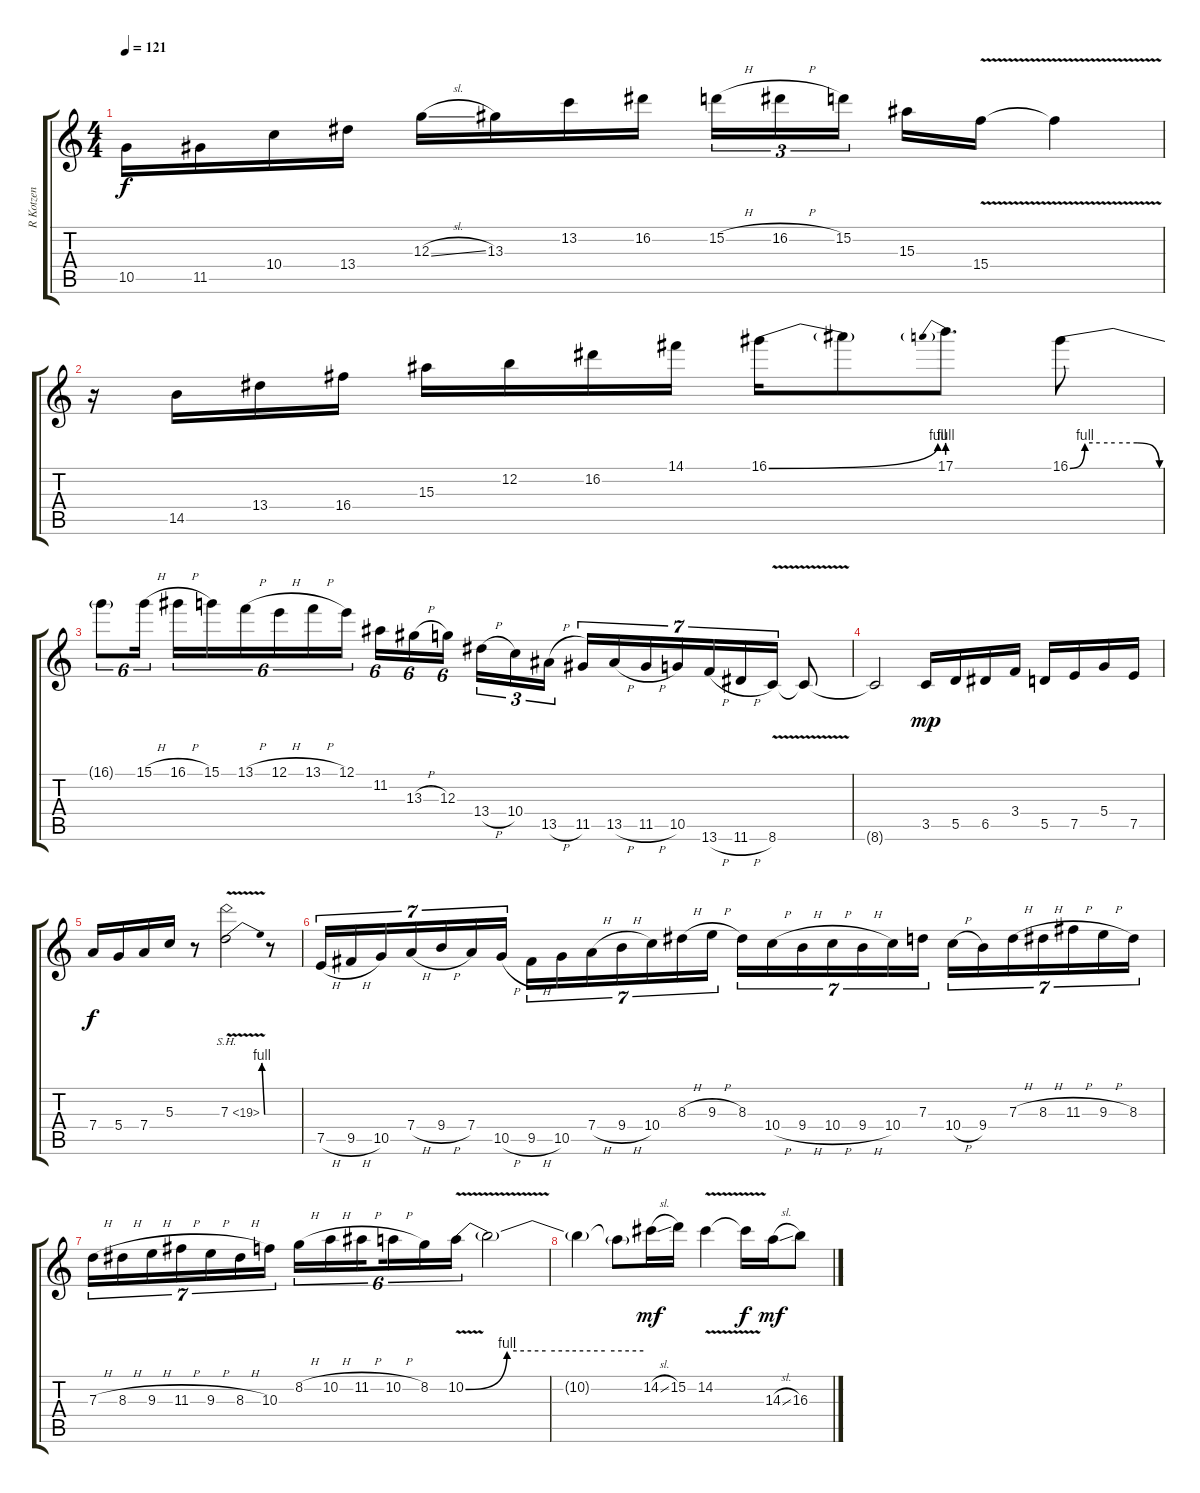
\track ("R Kotzen" "R Kotzen") {instrument overdrivenguitar}
\staff {score tabs}
\tuning (E4 B3 G3 D3 A2 E2) {hide}
\ts (4 4)
\section ("" "")
\tempo 121
\clef g2
\ks c
10.5.16{dy f} 11.5.16 10.4.16 13.4.16 12.3{sl}.16 13.3.16 13.2.16 16.2.16 15.2{h}.16{tu (3 2)} 16.2{h}.16{tu (3 2)} 15.2.16{tu (3 2) beam splitsecondary} 15.3.16 15.4{v}.16 15.4{t}.4 |
r.16 14.5.16 13.4.16 16.4.16 15.3.16 12.2.16 16.2.16 14.1.16 16.1{be (bend 0 0 60 4)}.16 16.1{t}.8 17.1{be (prebend 0 4 60 4)}.8{d} 16.1{be (custom 0 0 10 4 20 4 30 4 45 4 60 0)}.8 |
16.1{t}.8{tu (6 4)} 15.1{h}.16{tu (6 4) beam splitsecondary} 16.1{h}.16{tu (6 4)} 15.1.16{tu (6 4)} 13.1{h}.16{tu (6 4)} 12.1{h}.16{tu (6 4)} 13.1{h}.16{tu (6 4)} 12.1.16{tu (6 4) beam splitsecondary} 11.2.16{tu (6 4)} 13.3{h}.16{tu (6 4)} 12.3.16{tu (6 4)} 13.4{h}.16{tu (3 2)} 10.4.16{tu (3 2)} 13.5{h}.16{tu (3 2) beam splitsecondary} 11.5.16{tu (7 4)} 13.5{h}.16{tu (7 4)} 11.5{h}.16{tu (7 4)} 10.5.16{tu (7 4)} 13.6{h}.16{tu (7 4)} 11.6{h}.16{tu (7 4)} 8.6{v}.16{tu (7 4)} 8.6{t}.8 |
8.6{t}.2 3.5.16{dy mp} 5.5.16 6.5.16 3.4.16 5.5.16 7.5.16 5.4.16 7.5.16 |
7.4.16{dy f} 5.4.16 7.4.16 5.3.16 r.8 7.3{be (bend 0 0 60 4) sh 12 v}.2 r.8 |
7.5{h}.16{tu (7 4)} 9.5{h}.16{tu (7 4)} 10.5.16{tu (7 4)} 7.4{h}.16{tu (7 4)} 9.4{h}.16{tu (7 4)} 7.4.16{tu (7 4)} 10.5{h}.16{tu (7 4)} 9.5{h}.16{tu (7 4)} 10.5.16{tu (7 4)} 7.4{h}.16{tu (7 4)} 9.4{h}.16{tu (7 4)} 10.4.16{tu (7 4)} 8.3{h}.16{tu (7 4)} 9.3{h}.16{tu (7 4)} 8.3.16{tu (7 4)} 10.4{h}.16{tu (7 4)} 9.4{h}.16{tu (7 4)} 10.4{h}.16{tu (7 4)} 9.4{h}.16{tu (7 4)} 10.4.16{tu (7 4)} 7.3.16{tu (7 4)} 10.4{h}.16{tu (7 4)} 9.4.16{tu (7 4)} 7.3{h}.16{tu (7 4)} 8.3{h}.16{tu (7 4)} 11.3{h}.16{tu (7 4)} 9.3{h}.16{tu (7 4)} 8.3.16{tu (7 4)} |
7.3{h}.16{tu (7 4)} 8.3{h}.16{tu (7 4)} 9.3{h}.16{tu (7 4)} 11.3{h}.16{tu (7 4)} 9.3{h}.16{tu (7 4)} 8.3{h}.16{tu (7 4)} 10.3.16{tu (7 4)} 8.2{h}.16{tu (6 4)} 10.2{h}.16{tu (6 4)} 11.2{h}.16{tu (6 4) beam splitsecondary} 10.2{h}.16{tu (6 4)} 8.2.16{tu (6 4)} 10.2{be (custom 0 0 14 4 27 4 35 4 47 4 60 4) v}.16{tu (6 4)} 10.2{t}.2 |
10.2{t}.4 10.2{t}.8 14.2{sl}.16{dy mf} 15.2.16 14.2{v}.4 14.2{t}.16{dy f} 14.3{sl}.16{dy mf} 16.3.8
